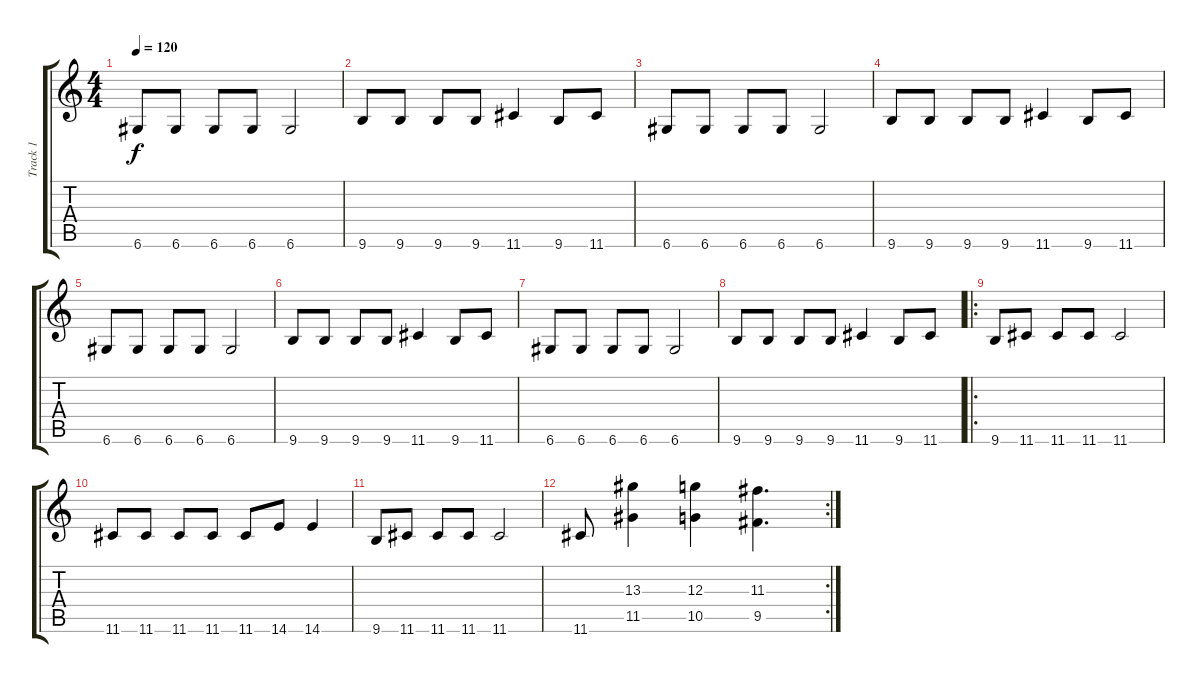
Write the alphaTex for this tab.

\track ("Track 1" "Track 1") {instrument distortionguitar}
\staff {score tabs}
\tuning (E4 B3 G3 D3 A2 D2) {hide}
\ts (4 4)
\tempo 120
\clef g2
\ks c
6.6.8{dy f} 6.6.8 6.6.8 6.6.8 6.6.2 |
9.6.8 9.6.8 9.6.8 9.6.8 11.6.4 9.6.8 11.6.8 |
6.6.8 6.6.8 6.6.8 6.6.8 6.6.2 |
9.6.8 9.6.8 9.6.8 9.6.8 11.6.4 9.6.8 11.6.8 |
6.6.8 6.6.8 6.6.8 6.6.8 6.6.2 |
9.6.8 9.6.8 9.6.8 9.6.8 11.6.4 9.6.8 11.6.8 |
6.6.8 6.6.8 6.6.8 6.6.8 6.6.2 |
9.6.8 9.6.8 9.6.8 9.6.8 11.6.4 9.6.8 11.6.8 |
\ro
9.6.8 11.6.8 11.6.8 11.6.8 11.6.2 |
11.6.8 11.6.8 11.6.8 11.6.8 11.6.8 14.6.8 14.6.4 |
9.6.8 11.6.8 11.6.8 11.6.8 11.6.2 |
\rc 2
11.6.8 (13.3 11.5).4 (12.3 10.5).4 (11.3 9.5).4{d}
